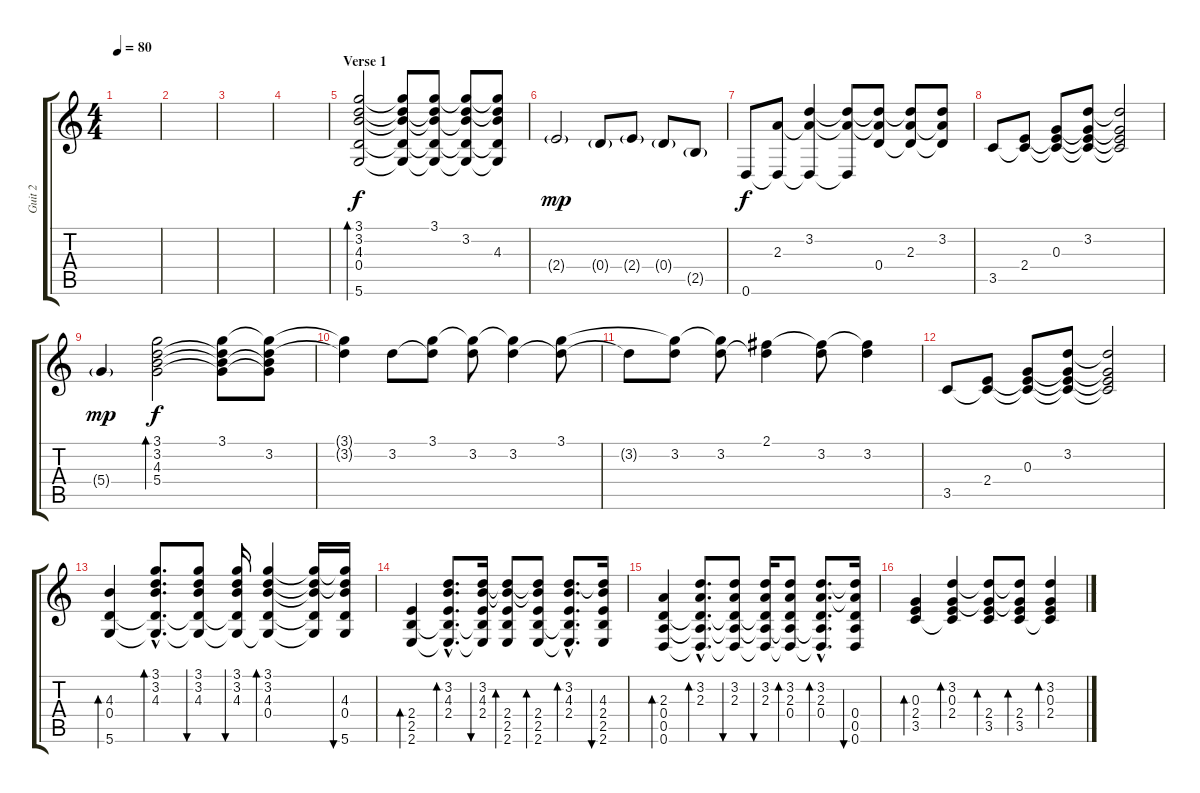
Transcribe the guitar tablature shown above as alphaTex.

\track ("Guit 2" "Guit 2") {instrument electricguitarjazz}
\staff {score tabs}
\tuning (E4 B3 G3 D3 A2 D2) {hide}
\ts (4 4)
\tempo 80
\clef g2
\ks c
|
|
|
|
\section ("" "Verse 1")
(3.1 3.2 4.3 0.4 5.6).2{bd 240} (3.1{t} 3.2{t} 4.3{t} 0.4{t} 5.6{t}).8 (3.1 3.2{t} 4.3{t} 0.4{t} 5.6{t}).8 (3.1{t} 3.2 4.3{t} 0.4{t} 5.6{t}).8 (3.1{t} 3.2{t} 4.3 0.4{t} 5.6{t}).8 |
2.4{g}.2{dy mp} 0.4{g}.8 2.4{g}.8 0.4{g}.8 2.5{g}.8 |
0.6.8{dy f} (2.3 0.6{t}).8 (3.2 2.3{t} 0.6{t}).4 (3.2{t} 2.3{t} 0.6{t}).8 (3.2{t} 2.3{t} 0.4).8 (3.2{t} 2.3 0.4{t}).8 (3.2 2.3{t} 0.4{t}).8 |
3.5.8 (2.4 3.5{t}).8 (0.3 2.4{t} 3.5{t}).8 (3.2 0.3{t} 2.4{t} 3.5{t}).8 (3.2{t} 0.3{t} 2.4{t} 3.5{t}).2 |
5.4{g}.4{dy mp} (3.1 3.2 4.3 5.4).2{bd 240 dy f} (3.1 3.2{t} 4.3{t} 5.4{t}).8 (3.1{t} 3.2 4.3{t} 5.4{t}).8 |
(3.1{t} 3.2{t}).4 3.2.8 (3.1 3.2{t}).8 (3.1{t} 3.2).8 (3.1{t} 3.2).4 (3.1 3.2{t}).8 |
3.2{t}.8 (3.1{t} 3.2).8 (3.1{t} 3.2).8 (2.1 3.2{t}).4 (2.1{t} 3.2).8 (2.1{t} 3.2).4 |
3.5.8 (2.4 3.5{t}).8 (0.3 2.4{t} 3.5{t}).8 (3.2 0.3{t} 2.4{t} 3.5{t}).8 (3.2{t} 0.3{t} 2.4{t} 3.5{t}).2 |
\section ("" "")
(4.3 0.4 5.6).4{bd 30} (3.1{hac} 3.2{hac} 4.3{hac} 0.4{hac t} 5.6{hac t}).8{d bd 30} (3.1 3.2 4.3 0.4{t} 5.6{t}).8{bu 30} (3.1 3.2 4.3 0.4{t} 5.6{t}).16{bu 30} (3.1 3.2 4.3 0.4 5.6{t}).4{bd 30} (3.1{t} 3.2{t} 4.3{t} 0.4{t} 5.6{t}).16 (3.1{t} 3.2{t} 4.3 0.4 5.6).16{bu 30} |
(2.4 2.5 2.6).4{bd 30} (3.2{hac} 4.3{hac} 2.4{hac} 2.5{hac t} 2.6{hac t}).8{d bd 30} (3.2 4.3 2.4 2.5{t} 2.6{t}).16{bu 30} (3.2{t} 4.3{t} 2.4 2.5 2.6).8{bd 30} (3.2{t} 4.3{t} 2.4 2.5 2.6).8{bd 30} (3.2{hac} 4.3{hac} 2.4{hac} 2.5{hac t} 2.6{hac t}).8{d bd 30} (3.2{t} 4.3 2.4 2.5 2.6).16{bu 30} |
(2.3 0.4 0.5 0.6).4{bd 30} (3.2{hac} 2.3{hac} 0.4{hac t} 0.5{hac t} 0.6{hac t}).8{d bd 30} (3.2 2.3 0.4{t} 0.5{t} 0.6{t}).8{bu 30} (3.2 2.3 0.4{t} 0.5{t} 0.6{t}).16{bu 30} (3.2 2.3 0.4 0.5{t} 0.6{t}).8{bd 30} (3.2{hac} 2.3{hac} 0.4{hac} 0.5{hac t} 0.6{hac t}).8{d bd 30} (3.2{t} 2.3{t} 0.4 0.5 0.6).16{bu 30} |
(0.3 2.4 3.5).4{bd 30} (3.2 0.3 2.4 3.5{t}).4{bd 30} (3.2{t} 0.3{t} 2.4 3.5).8{bd 30} (3.2{t} 0.3{t} 2.4 3.5).8{bd 30} (3.2 0.3 2.4 3.5{t}).4{bd 30}
